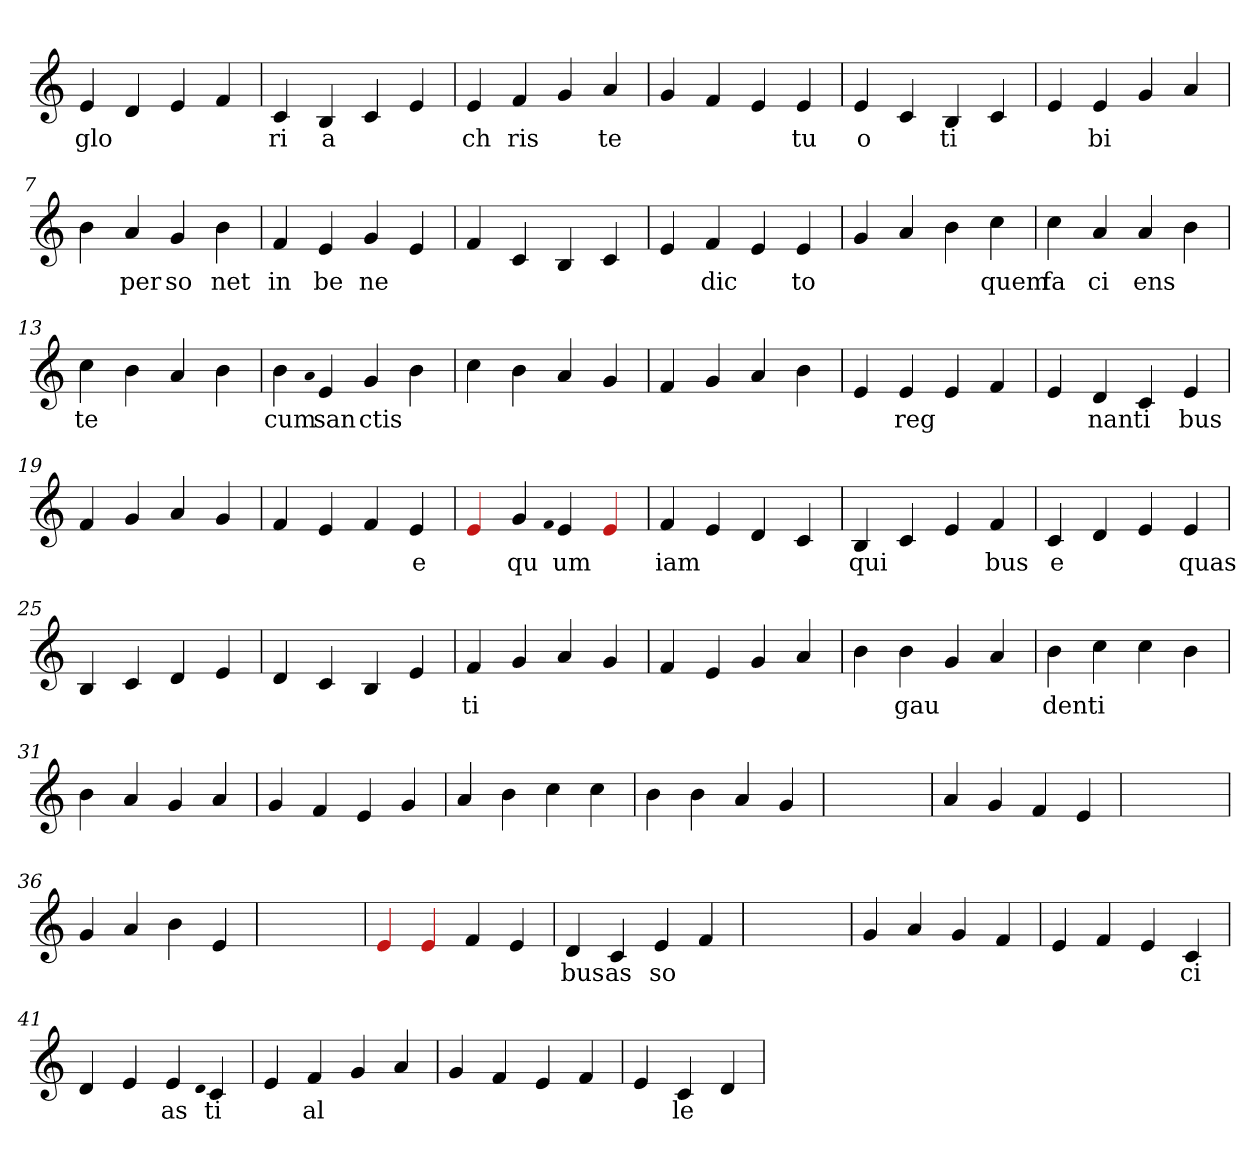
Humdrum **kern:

**kern	**text
*part1	*part1
*staff1	*staff1
*clefG2	*
=1	=1
4e	glo
4d	.
4e	.
4f	.
=2	=2
4c	ri
4B	a
4c	.
4e	.
=3	=3
4e	ch
4f	ris
4g	.
4a	te
=4	=4
4g	.
4f	.
4e	.
4e	tu
=5	=5
4e	o
4c	.
4B	ti
4c	.
=6	=6
4e	.
4e	bi
4g	.
4a	.
=7	=7
4b	.
4a	per
4g	so
4b	net
=8	=8
4f	in
4e	be
4g	ne
4e	.
=9	=9
4f	.
4c	.
4B	.
4c	.
=10	=10
4e	.
4f	dic
4e	.
4e	to
=11	=11
4g	.
4a	.
4b	.
4cc	quem
=12	=12
4cc	fa
4a	ci
4a	ens
4b	.
=13	=13
4cc	te
4b	.
4a	.
4b	.
=14	=14
4b	cum
qqa	.
4e	san
4g	ctis
4b	.
=15	=15
4cc	.
4b	.
4a	.
4g	.
=16	=16
4f	.
4g	.
4a	.
4b	.
=17	=17
4e	.
4e	reg
4e	.
4f	.
=18	=18
4e	.
4d	nan
4c	ti
4e	bus
=19	=19
4f	.
4g	.
4a	.
4g	.
=20	=20
4f	.
4e	.
4f	.
4e	e
=21	=21
4Re	.
4g	qu
qqf	.
4e	um
4Re	.
=22	=22
4f	iam
4e	.
4d	.
4c	.
=23	=23
4B	qui
4c	.
4e	.
4f	bus
=24	=24
4c	e
4d	.
4e	.
4e	quas
=25	=25
4B	.
4c	.
4d	.
4e	.
=26	=26
4d	.
4c	.
4B	.
4e	.
=27	=27
4f	ti
4g	.
4a	.
4g	.
=28	=28
4f	.
4e	.
4g	.
4a	.
=29	=29
4b	.
4b	gau
4g	.
4a	.
=30	=30
4b	den
4cc	ti
4cc	.
4b	.
=31	=31
4b	.
4a	.
4g	.
4a	.
=32	=32
4g	.
4f	.
4e	.
4g	.
=33	=33
4a	.
4b	.
4cc	.
4cc	.
=34	=34
4b	.
4b	.
4a	.
4g	.
=35	=35
1ryy	.
=35	=35
4a	.
4g	.
4f	.
4e	.
=36	=36
1ryy	.
=36	=36
4g	.
4a	.
4b	.
4e	.
=37	=37
1ryy	.
=37	=37
4Re	.
4Re	.
4f	.
4e	.
=38	=38
4d	bus
4c	as
4e	so
4f	.
=39	=39
1ryy	.
=39	=39
4g	.
4a	.
4g	.
4f	.
=40	=40
4e	.
4f	.
4e	.
4c	ci
=41	=41
4d	.
4e	.
4e	as
qqd	.
4c	ti
=42	=42
4e	.
4f	al
4g	.
4a	.
=43	=43
4g	.
4f	.
4e	.
4f	.
=44	=44
4e	.
4c	le
4d	.
=	=
*-	*-
